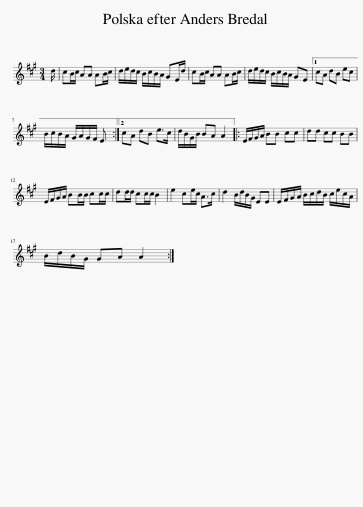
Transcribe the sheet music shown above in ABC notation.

X:1
L:1/8
M:3/4
I:linebreak $
K:A
V:1 treble
V:1
 d/ | cB/c/ AA AB/c/ | d/e/d/c/ B/c/B/A/ GE/d/ | cB/c/ AA AB/c/ | d/e/d/c/ B/c/B/A/ GE |1 %5
 cA dB ec |$ B/c/B/A/ G/A/G/F/ E3/2 :|2 cA dB e>c | d/B/G/B/ BA A2 |: E/F/G/A/ BB cc | %10
 dd cc BB |$ E/F/G/A/ BB/B/ cc/c/ | dd/d/ cc/c/ B2 | e2 ce/c/ A>c | d2 B/d/B/G/ EE | %15
 E/F/G/A/ B/c/d/B/ c/e/c/A/ |$ B/d/B/G/ GA A2 :| %17
